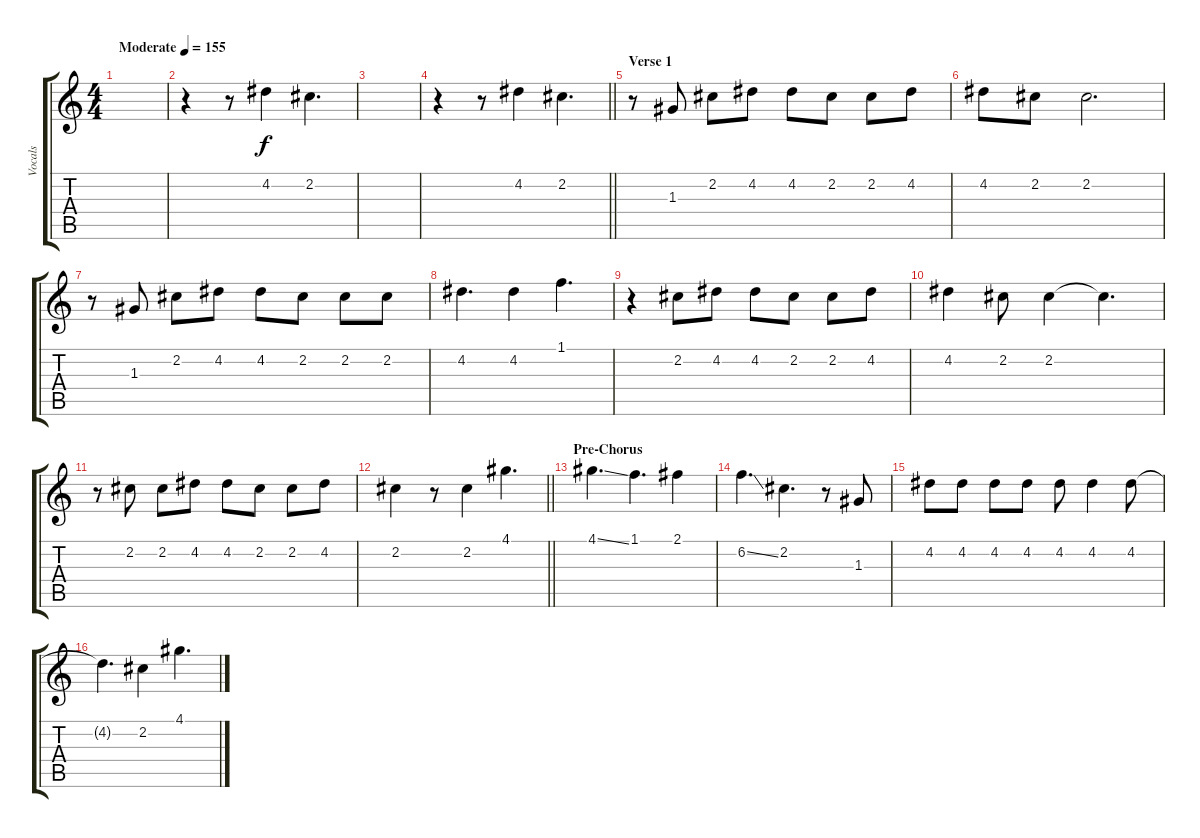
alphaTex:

\track ("Vocals" "Vocals") {instrument electricguitarjazz}
\staff {score tabs}
\tuning (E4 B3 G3 D3 A2 E2) {hide}
\ts (4 4)
\tempo (155 "Moderate")
\clef g2
\ks c
|
r.4 r.8 4.2.4 2.2.4{d} |
|
\barLineRight lightlight
r.4 r.8 4.2.4 2.2.4{d} |
\section ("" "Verse 1")
r.8 1.3.8 2.2.8 4.2.8 4.2.8 2.2.8 2.2.8 4.2.8 |
4.2.8 2.2.8 2.2.2{d} |
r.8 1.3.8 2.2.8 4.2.8 4.2.8 2.2.8 2.2.8 2.2.8 |
4.2.4{d} 4.2.4 1.1.4{d} |
r.4 2.2.8 4.2.8 4.2.8 2.2.8 2.2.8 4.2.8 |
4.2.4 2.2.8 2.2.4 2.2{t}.4{d} |
r.8 2.2.8 2.2.8 4.2.8 4.2.8 2.2.8 2.2.8 4.2.8 |
\barLineRight lightlight
2.2.4 r.8 2.2.4 4.1.4{d} |
\section ("" "Pre-Chorus")
4.1{ss}.4{d} 1.1.4{d} 2.1.4 |
6.2{ss}.4{d} 2.2.4{d} r.8 1.3.8 |
4.2.8 4.2.8 4.2.8 4.2.8 4.2.8 4.2.4 4.2.8 |
4.2{t}.4{d} 2.2.4 4.1.4{d}
